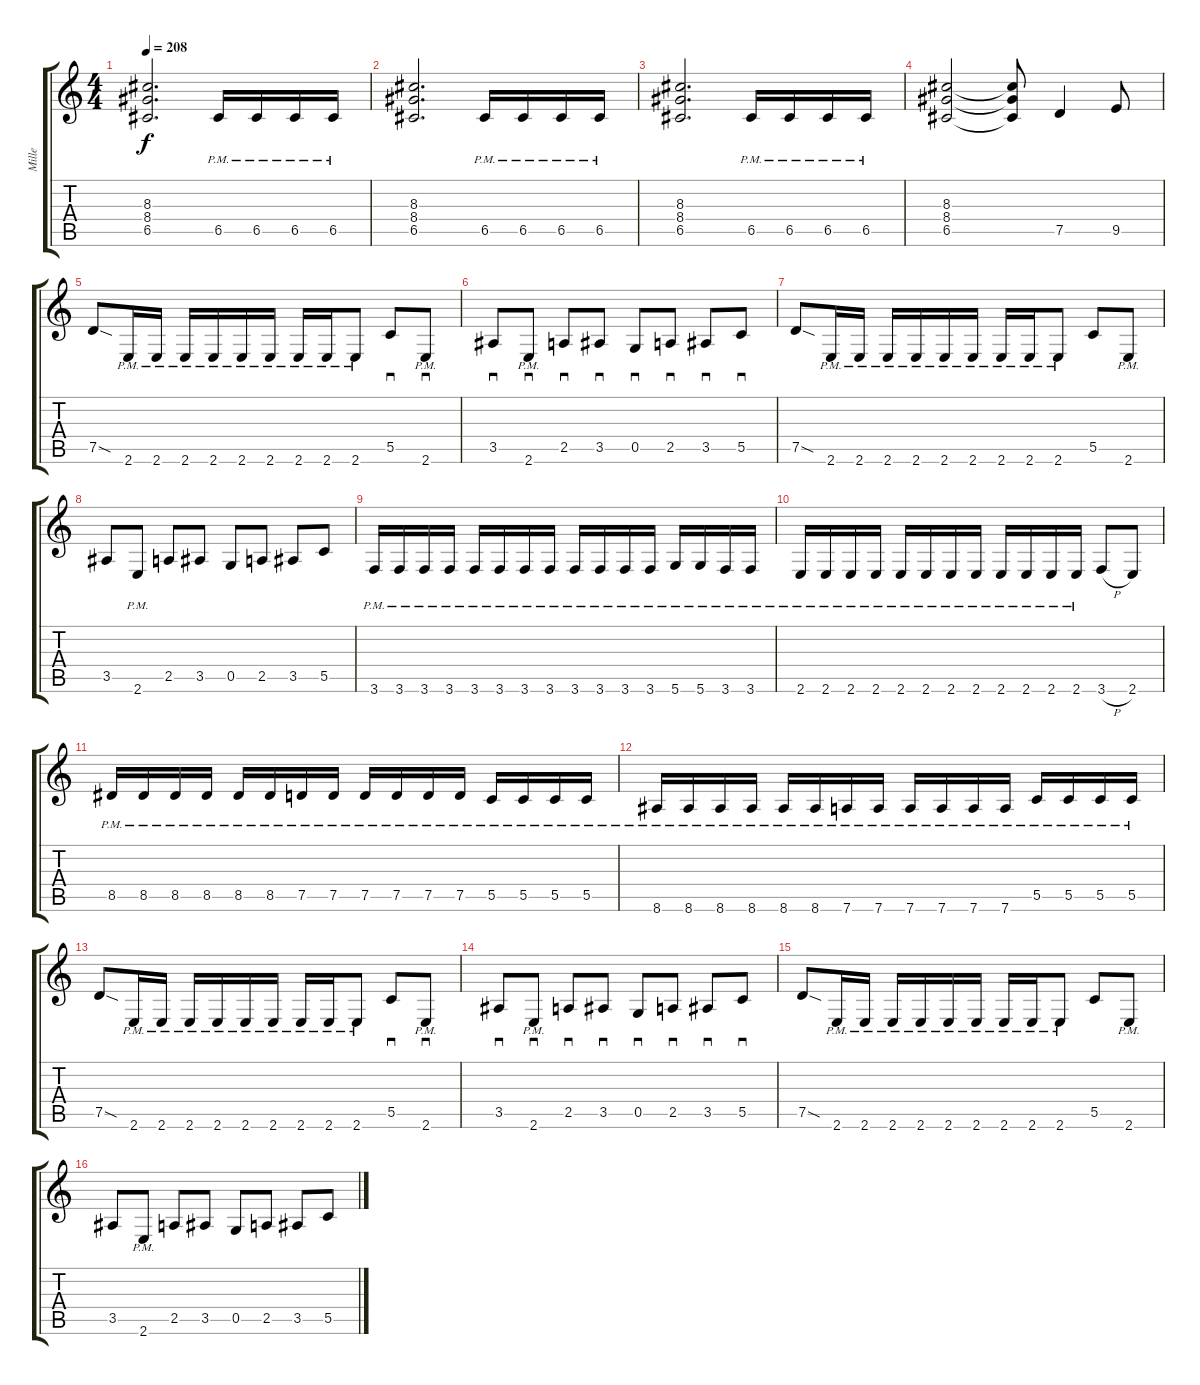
\track ("Mille" "Mille") {instrument distortionguitar}
\staff {score tabs}
\tuning (D4 A3 F3 C3 G2 D2) {hide}
\ts (4 4)
\tempo 208
\clef g2
\ks c
(8.3 8.4 6.5).2{d dy f} 6.5{pm}.16 6.5{pm}.16 6.5{pm}.16 6.5{pm}.16 |
(8.3 8.4 6.5).2{d} 6.5{pm}.16 6.5{pm}.16 6.5{pm}.16 6.5{pm}.16 |
(8.3 8.4 6.5).2{d} 6.5{pm}.16 6.5{pm}.16 6.5{pm}.16 6.5{pm}.16 |
(8.3 8.4 6.5).2 (8.3{t} 8.4{t} 6.5{t}).8 7.5.4 9.5.8 |
7.5{sod}.8 2.6{pm}.16 2.6{pm}.16 2.6{pm}.16 2.6{pm}.16 2.6{pm}.16 2.6{pm}.16 2.6{pm}.16 2.6{pm}.16 2.6{pm}.8 5.5.8{sd} 2.6{pm}.8{sd} |
3.5.8{sd} 2.6{pm}.8{sd} 2.5.8{sd} 3.5.8{sd} 0.5.8{sd} 2.5.8{sd} 3.5.8{sd} 5.5.8{sd} |
7.5{sod}.8 2.6{pm}.16 2.6{pm}.16 2.6{pm}.16 2.6{pm}.16 2.6{pm}.16 2.6{pm}.16 2.6{pm}.16 2.6{pm}.16 2.6{pm}.8 5.5.8 2.6{pm}.8 |
3.5.8 2.6{pm}.8 2.5.8 3.5.8 0.5.8 2.5.8 3.5.8 5.5.8 |
3.6{pm}.16 3.6{pm}.16 3.6{pm}.16 3.6{pm}.16 3.6{pm}.16 3.6{pm}.16 3.6{pm}.16 3.6{pm}.16 3.6{pm}.16 3.6{pm}.16 3.6{pm}.16 3.6{pm}.16 5.6{pm}.16 5.6{pm}.16 3.6{pm}.16 3.6{pm}.16 |
2.6{pm}.16 2.6{pm}.16 2.6{pm}.16 2.6{pm}.16 2.6{pm}.16 2.6{pm}.16 2.6{pm}.16 2.6{pm}.16 2.6{pm}.16 2.6{pm}.16 2.6{pm}.16 2.6{pm}.16 3.6{h}.8 2.6.8 |
8.5{pm}.16 8.5{pm}.16 8.5{pm}.16 8.5{pm}.16 8.5{pm}.16 8.5{pm}.16 7.5{pm}.16 7.5{pm}.16 7.5{pm}.16 7.5{pm}.16 7.5{pm}.16 7.5{pm}.16 5.5{pm}.16 5.5{pm}.16 5.5{pm}.16 5.5{pm}.16 |
8.6{pm}.16 8.6{pm}.16 8.6{pm}.16 8.6{pm}.16 8.6{pm}.16 8.6{pm}.16 7.6{pm}.16 7.6{pm}.16 7.6{pm}.16 7.6{pm}.16 7.6{pm}.16 7.6{pm}.16 5.5{pm}.16 5.5{pm}.16 5.5{pm}.16 5.5{pm}.16 |
7.5{sod}.8 2.6{pm}.16 2.6{pm}.16 2.6{pm}.16 2.6{pm}.16 2.6{pm}.16 2.6{pm}.16 2.6{pm}.16 2.6{pm}.16 2.6{pm}.8 5.5.8{sd} 2.6{pm}.8{sd} |
3.5.8{sd} 2.6{pm}.8{sd} 2.5.8{sd} 3.5.8{sd} 0.5.8{sd} 2.5.8{sd} 3.5.8{sd} 5.5.8{sd} |
7.5{sod}.8 2.6{pm}.16 2.6{pm}.16 2.6{pm}.16 2.6{pm}.16 2.6{pm}.16 2.6{pm}.16 2.6{pm}.16 2.6{pm}.16 2.6{pm}.8 5.5.8 2.6{pm}.8 |
3.5.8 2.6{pm}.8 2.5.8 3.5.8 0.5.8 2.5.8 3.5.8 5.5.8
